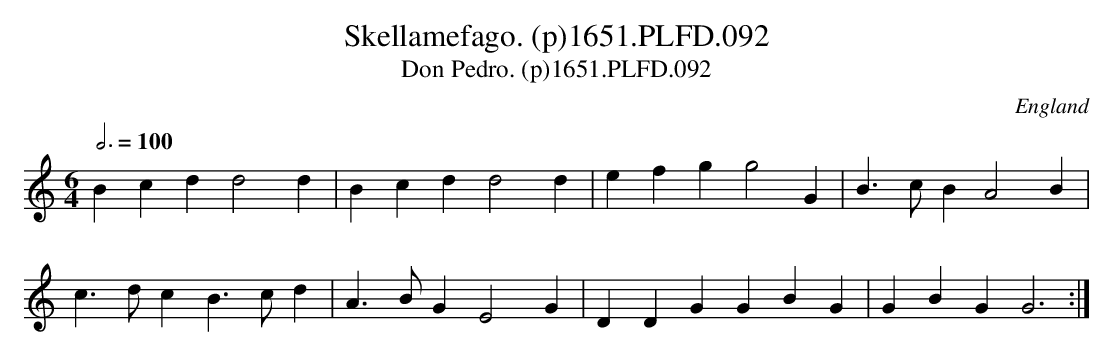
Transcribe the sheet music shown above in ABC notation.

X:1
T:Skellamefago. (p)1651.PLFD.092
T:Don Pedro. (p)1651.PLFD.092
M:6/4
L:1/4
Q:3/4=100
O:England
K:C
Bcdd2d|Bcdd2d|efgg2G|B>cBA2B|
c>dcB>cd|A>BGE2G|DDGGBG|GBGG3:|
